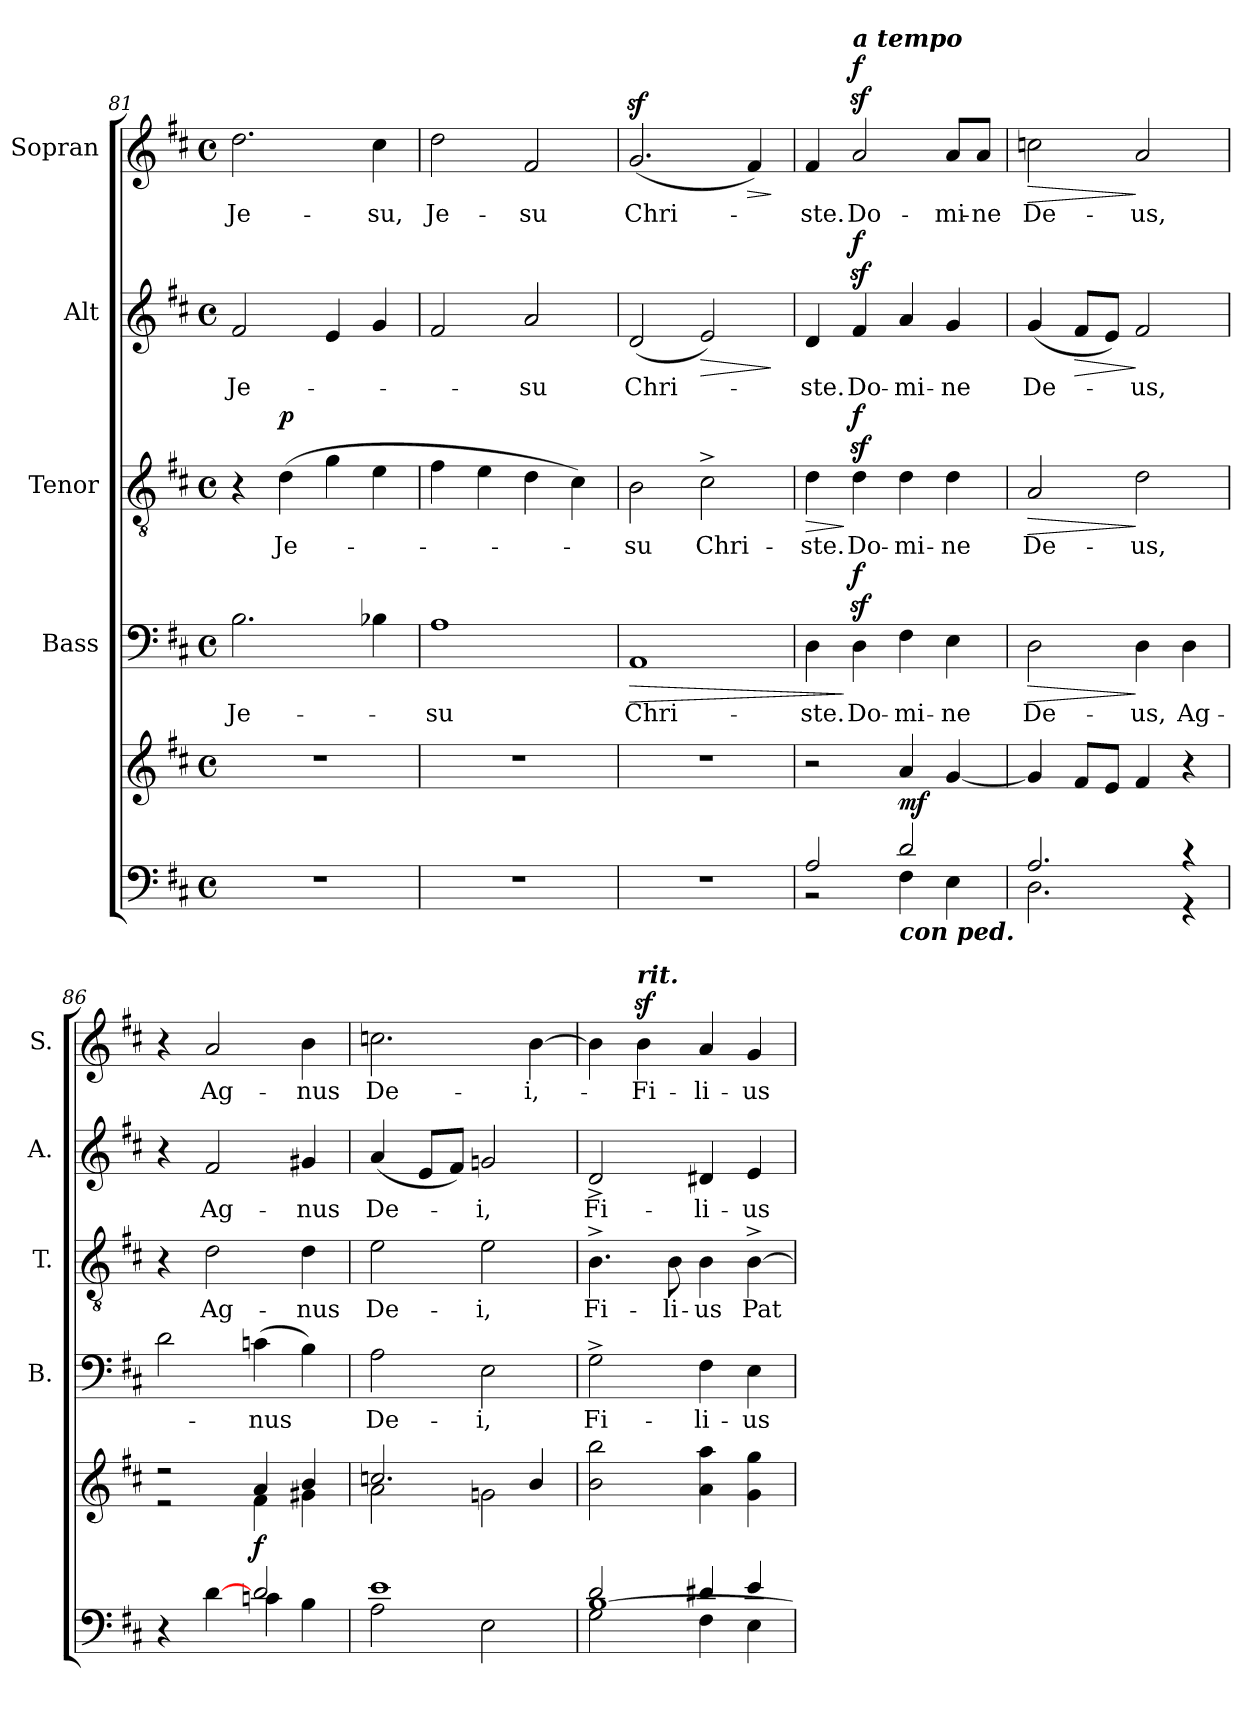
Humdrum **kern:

**kern	**kern	**dynam	**kern	**text	**dynam	**kern	**text	**dynam	**kern	**text	**dynam	**kern	**text	**dynam
*part5	*part5	*part5	*part4	*part4	*part4	*part3	*part3	*part3	*part2	*part2	*part2	*part1	*part1	*part1
*staff6	*staff5	*staff5/6	*staff4	*staff4	*staff4	*staff3	*staff3	*staff3	*staff2	*staff2	*staff2	*staff1	*staff1	*staff1
*	*	*	*I"Bass	*	*	*I"Tenor	*	*	*I"Alt	*	*	*I"Sopran	*	*
*	*	*	*I'B.	*	*	*I'T.	*	*	*I'A.	*	*	*I'S.	*	*
*clefF4	*clefG2	*	*clefF4	*	*	*clefGv2	*	*	*clefG2	*	*	*clefG2	*	*
*k[f#c#]	*k[f#c#]	*	*k[f#c#]	*	*	*k[f#c#]	*	*	*k[f#c#]	*	*	*k[f#c#]	*	*
*D:	*D:	*	*D:	*	*	*D:	*	*	*D:	*	*	*D:	*	*
*M4/4	*M4/4	*	*M4/4	*	*	*M4/4	*	*	*M4/4	*	*	*M4/4	*	*
*met(c)	*met(c)	*	*met(c)	*	*	*met(c)	*	*	*met(c)	*	*	*met(c)	*	*
=81	=81	=81	=81	=81	=81	=81	=81	=81	=81	=81	=81	=81	=81	=81
!	!	!	!	!LO:LY:b	!	!	!	!	!	!LO:LY:b	!	!	!LO:LY:b	!
1r	1r	.	2.B\	Je-	.	4r	.	.	2f#/	Je-	.	2.dd\	Je-	.
!	!	!	!	!	!	!	!LO:LY:b	!LO:DY:a	!	!	!	!	!	!
.	.	.	.	.	.	(>4d\	Je-	p	.	.	.	.	.	.
.	.	.	.	.	.	4g\	.	.	4e/	.	.	.	.	.
!	!	!	!	!	!	!	!	!	!	!	!	!	!LO:LY:b	!
.	.	.	4B-X\	.	.	4e\	.	.	4g/	.	.	4cc#\	-su,	.
=82	=82	=82	=82	=82	=82	=82	=82	=82	=82	=82	=82	=82	=82	=82
!	!	!	!	!LO:LY:b	!	!	!	!	!	!	!	!	!LO:LY:b	!
1r	1r	.	1A	-su	.	4f#\	.	.	2f#/	.	.	2dd\	Je-	.
.	.	.	.	.	.	4e\	.	.	.	.	.	.	.	.
!	!	!	!	!	!	!	!	!	!	!LO:LY:b	!	!	!LO:LY:b	!
.	.	.	.	.	.	4d\	.	.	2a/	-su	.	2f#/	-su	.
.	.	.	.	.	.	4c#\)	.	.	.	.	.	.	.	.
=83	=83	=83	=83	=83	=83	=83	=83	=83	=83	=83	=83	=83	=83	=83
!	!	!	!	!LO:LY:b	!LO:HP:b	!	!LO:LY:b	!	!	!LO:LY:b	!	!	!LO:LY:b	!
1r	1r	.	1AA	Chri-	>	2B\	-su	.	(<2d/	Chri-	.	(<2.gz>/	Chri-	.
!	!	!	!	!	!	!	!LO:LY:b	!	!	!	!LO:HP:b	!	!	!
.	.	.	.	.	.	2c#^>\	Chri-	.	2e/)	.	>	.	.	.
!	!	!	!	!	!	!	!	!	!	!	!	!	!	!LO:HP:b
.	.	.	.	.	.	.	.	.	.	.	.	4f#/)	.	>
.	.	.	.	.	.	.	.	.	.	.	]	.	.	]
=84	=84	=84	=84	=84	=84	=84	=84	=84	=84	=84	=84	=84	=84	=84
*^	*	*	*	*	*	*	*	*	*	*	*	*	*	*
!	!	!	!	!	!LO:LY:b	!	!	!LO:LY:b	!LO:HP:b	!	!LO:LY:b	!	!	!LO:LY:b	!
2A/	2r	2r	.	4D\	-ste.	.	4d\	-ste.	>	4d/	-ste.	.	4f#/	-ste.	.
!	!	!	!	!	!	!	!	!	!	!	!	!	!LO:TX:a:Bi:t=a tempo	!	!
!	!	!	!	!	!LO:LY:b	!LO:DY:n=1:a	!	!LO:LY:b	!LO:DY:n=1:a	!	!LO:LY:b	!LO:DY:a	!	!LO:LY:b	!LO:DY:a
.	.	.	.	4Dz>\	Do-	] f	4dz>\	Do-	] f	4f#z>/	Do-	f	2az>/	Do-	f
!LO:TX:b:Bi:t=con ped.	!	!	!	!	!	!	!	!	!	!	!	!	!	!	!
!	!	!	!LO:DY:b	!	!LO:LY:b	!	!	!LO:LY:b	!	!	!LO:LY:b	!	!	!	!
2d/	4F#\	4a/	mf	4F#\	-mi-	.	4d\	-mi-	.	4a/	-mi-	.	.	.	.
!	!	!	!	!	!LO:LY:b	!	!	!LO:LY:b	!	!	!LO:LY:b	!	!	!LO:LY:b	!
.	4E\	[4g/	.	4E\	-ne	.	4d\	-ne	.	4g/	-ne	.	8a/L	-mi-	.
!	!	!	!	!	!	!	!	!	!	!	!	!	!	!LO:LY:b	!
.	.	.	.	.	.	.	.	.	.	.	.	.	8a/J	-ne	.
!!LO:PB:g=z
=85	=85	=85	=85	=85	=85	=85	=85	=85	=85	=85	=85	=85	=85	=85	=85
!	!	!	!	!	!LO:LY:b	!LO:HP:b	!	!LO:LY:b	!LO:HP:b	!	!LO:LY:b	!	!	!LO:LY:b	!LO:HP:b
2.A/	2.D\	4g/]	.	2D\	De-	>	2A/	De-	>	(<4g/	De-	.	2ccn\	De-	>
!	!	!	!	!	!	!	!	!	!	!	!	!LO:HP:b	!	!	!
.	.	8f#/L	.	.	.	.	.	.	.	8f#/L	.	>	.	.	.
.	.	8e/J	.	.	.	.	.	.	.	8e/J)	.	.	.	.	.
!	!	!	!	!	!LO:LY:b	!	!	!LO:LY:b	!	!	!LO:LY:b	!	!	!LO:LY:b	!
.	.	4f#/	.	4D\	-us,	]	2d\	-us,	]	2f#/	-us,	]	2a/	-us,	]
!	!	!	!	!	!LO:LY:b	!	!	!	!	!	!	!	!	!	!
4r	4r	4r	.	4D\	Ag-	.	.	.	.	.	.	.	.	.	.
=86	=86	=86	=86	=86	=86	=86	=86	=86	=86	=86	=86	=86	=86	=86	=86
*	*	*^	*	*	*	*	*	*	*	*	*	*	*	*	*
2ryy	4r	2r	2r	.	2d\	.	.	4r	.	.	4r	.	.	4r	.	.
!	!	!	!	!	!	!	!	!	!LO:LY:b	!	!	!LO:LY:b	!	!	!LO:LY:b	!
.	[<4d\	.	.	.	.	.	.	2d\	Ag-	.	2f#/	Ag-	.	2a/	Ag-	.
!	!	!	!	!LO:DY:b	!	!LO:LY:b	!	!	!	!	!	!	!	!	!	!
2d/	4cn\	4a/	4f#\	f	(>4cn\	-nus	.	.	.	.	.	.	.	.	.	.
!	!	!	!	!	!	!	!	!	!LO:LY:b	!	!	!LO:LY:b	!	!	!LO:LY:b	!
.	4B\	4b/	4g#X\	.	4B\)	.	.	4d\	-nus	.	4g#X/	-nus	.	4b\	-nus	.
=87	=87	=87	=87	=87	=87	=87	=87	=87	=87	=87	=87	=87	=87	=87	=87	=87
!	!	!	!	!	!	!LO:LY:b	!	!	!LO:LY:b	!	!	!LO:LY:b	!	!	!LO:LY:b	!
1e	2A\	2.ccn/	2a\	.	2A\	De-	.	2e\	De-	.	(<4a/	De-	.	2.ccn\	De-	.
.	.	.	.	.	.	.	.	.	.	.	8e/L	.	.	.	.	.
.	.	.	.	.	.	.	.	.	.	.	8f#/J)	.	.	.	.	.
!	!	!	!	!	!	!LO:LY:b	!	!	!LO:LY:b	!	!	!LO:LY:b	!	!	!	!
.	2E\	.	2gn\	.	2E\	-i,	.	2e\	-i,	.	2gn/	-i,	.	.	.	.
!	!	!	!	!	!	!	!	!	!	!	!	!	!	!	!LO:LY:b	!
.	.	4b/	.	.	.	.	.	.	.	.	.	.	.	[4b\	-i,-	.
*	*	*v	*v	*	*	*	*	*	*	*	*	*	*	*	*	*
=88	=88	=88	=88	=88	=88	=88	=88	=88	=88	=88	=88	=88	=88	=88	=88
*	*^	*	*	*	*	*	*	*	*	*	*	*	*	*	*
!	!	!	!	!	!	!LO:LY:b	!	!	!LO:LY:b	!	!	!LO:LY:b	!	!	!	!
2d/	2G\	[<1B	2b\ 2bb\	.	2G^>\	Fi-	.	4.B^>\	Fi-	.	2d^>/	Fi-	.	4b\]	.	.
!	!	!	!	!	!	!	!	!	!	!	!	!	!	!LO:TX:a:Bi:t=rit.	!	!
!	!	!	!	!	!	!	!	!	!	!	!	!	!	!	!LO:LY:b	!
.	.	.	.	.	.	.	.	.	.	.	.	.	.	4bz>\	-Fi-	.
!	!	!	!	!	!	!	!	!	!LO:LY:b	!	!	!	!	!	!	!
.	.	.	.	.	.	.	.	8B\	-li-	.	.	.	.	.	.	.
!	!	!	!	!	!	!LO:LY:b	!	!	!LO:LY:b	!	!	!LO:LY:b	!	!	!LO:LY:b	!
4d#X/	4F#\	.	4a\ 4aa\	.	4F#\	-li-	.	4B\	-us	.	4d#X/	-li-	.	4a/	-li-	.
!	!	!	!	!	!	!LO:LY:b	!	!	!LO:LY:b	!	!	!LO:LY:b	!	!	!LO:LY:b	!
4e/	4E\	.	4g\ 4gg\	.	4E\	-us	.	[4B^>\	Pat-	.	4e/	-us	.	4g/	-us	.
*v	*v	*v	*	*	*	*	*	*	*	*	*	*	*	*	*	*
=	=	=	=	=	=	=	=	=	=	=	=	=	=	=
*-	*-	*-	*-	*-	*-	*-	*-	*-	*-	*-	*-	*-	*-	*-
